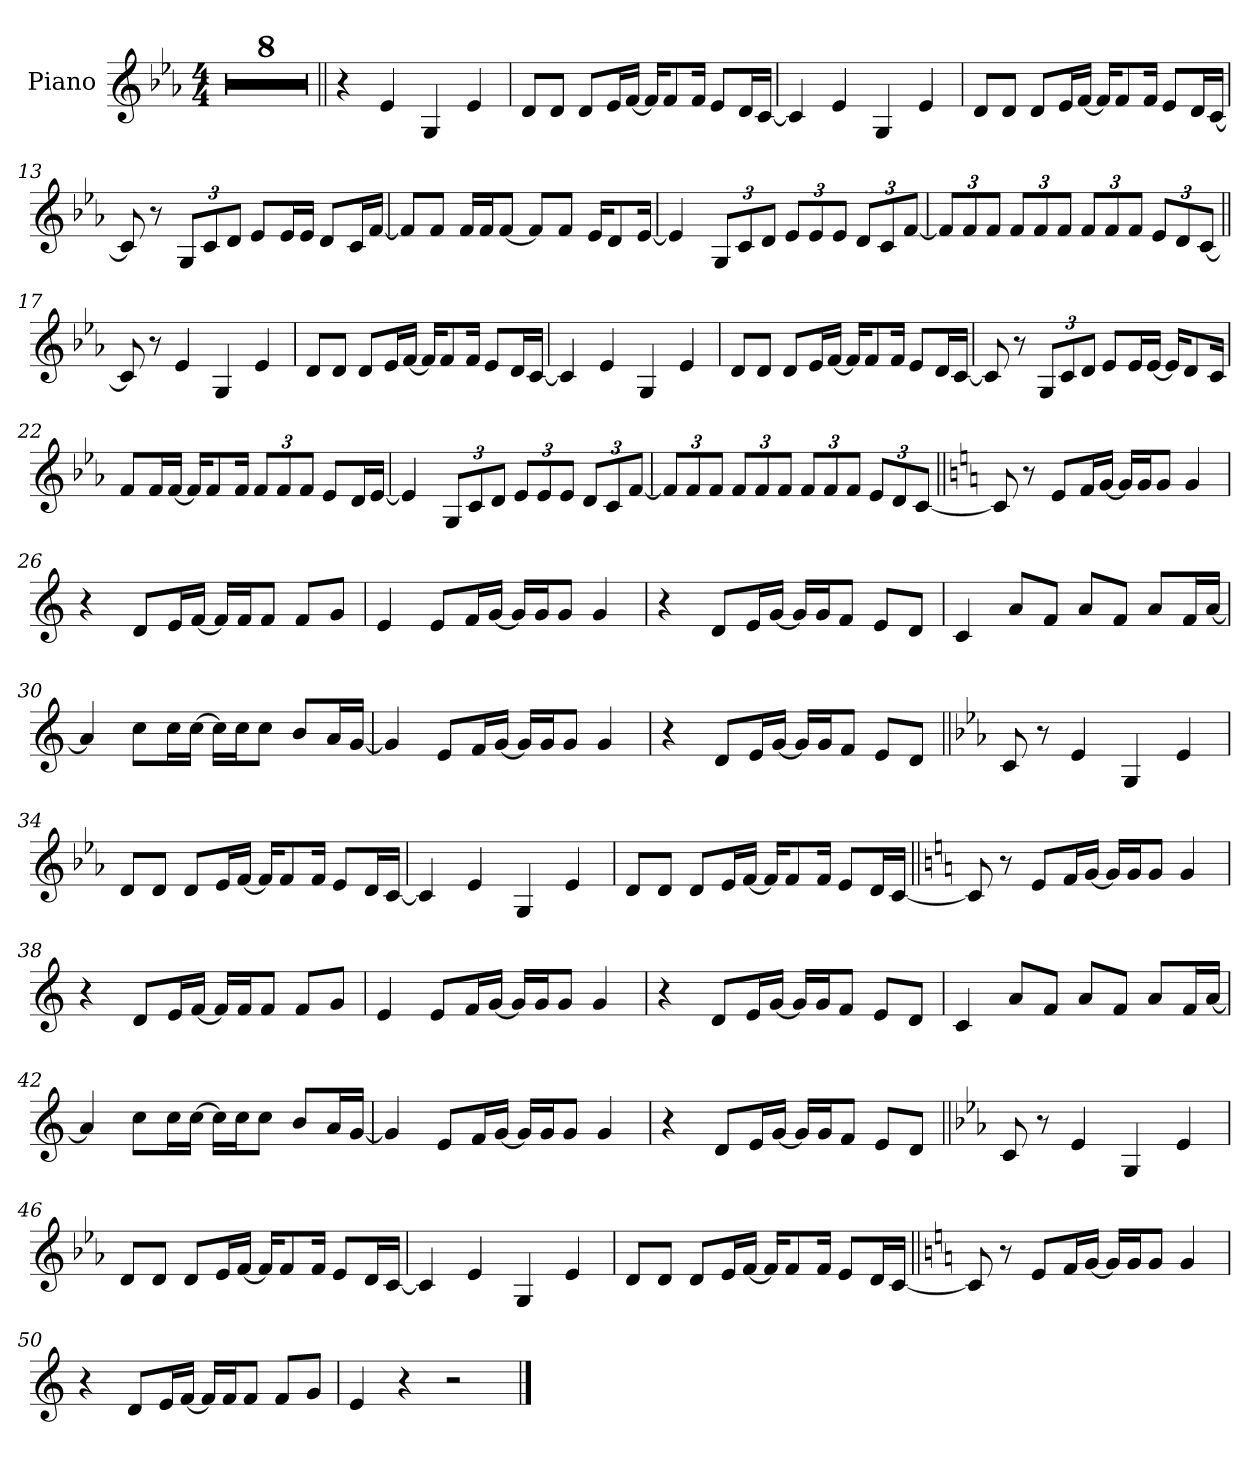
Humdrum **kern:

**kern
*part1
*staff1
*I"Piano
*I'Pno.
*clefG2
*k[b-e-a-]
*M4/4
*MM120
=1
1r
=2
1r
=3
1r
=4
1r
=5
1r
=6
1r
=7
1r
=8
1r
=9||
4r
4e-
4G
4e-
=10
8dL
8dJ
8dL
16e-L
[16fJJ
16fKL]
8f
16fJk
8e-L
16dL
[16cJJ
=11
4c]
4e-
4G
4e-
=12
8dL
8dJ
8dL
16e-L
[16fJJ
16fKL]
8f
16fJk
8e-L
16dL
[16cJJ
=13
8c]
8r
*Xbrackettup
12GL
12c
12dJ
8e-L
16e-L
16e-JJ
8dL
16cL
[16fJJ
=14
8fL]
8fJ
16fLL
16fJ
[8fJ
8fL]
8fJ
16e-KL
8d
[16e-Jk
=15
4e-]
12GL
12c
12dJ
12e-L
12e-
12e-J
12dL
12c
[12fJ
=16
12fL]
12f
12fJ
12fL
12f
12fJ
12fL
12f
12fJ
12e-L
12d
[12cJ
=17||
8c]
8r
4e-
4G
4e-
=18
8dL
8dJ
8dL
16e-L
[16fJJ
16fKL]
8f
16fJk
8e-L
16dL
[16cJJ
=19
4c]
4e-
4G
4e-
=20
8dL
8dJ
8dL
16e-L
[16fJJ
16fKL]
8f
16fJk
8e-L
16dL
[16cJJ
=21
8c]
8r
12GL
12c
12dJ
8e-L
16e-L
[16e-JJ
16e-KL]
8d
16cJk
=22
8fL
16fL
[16fJJ
16fKL]
8f
16fJk
12fL
12f
12fJ
8e-L
16dL
[16e-JJ
=23
4e-]
12GL
12c
12dJ
12e-L
12e-
12e-J
12dL
12c
[12fJ
=24
12fL]
12f
12fJ
12fL
12f
12fJ
12fL
12f
12fJ
12e-L
12d
[12cJ
=25||
*k[]
8c]
8r
8eL
16fL
[16gJJ
16gLL]
16gJ
8gJ
4g
=26
4r
8dL
16eL
[16fJJ
16fLL]
16fJ
8fJ
8fL
8gJ
=27
4e
8eL
16fL
[16gJJ
16gLL]
16gJ
8gJ
4g
=28
4r
8dL
16eL
[16gJJ
16gLL]
16gJ
8fJ
8eL
8dJ
=29
4c
8aL
8fJ
8aL
8fJ
8aL
16fL
[16aJJ
=30
4a]
8ccL
16ccL
[16ccJJ
16ccLL]
16ccJ
8ccJ
8bL
16aL
[16gJJ
=31
4g]
8eL
16fL
[16gJJ
16gLL]
16gJ
8gJ
4g
=32
4r
8dL
16eL
[16gJJ
16gLL]
16gJ
8fJ
8eL
8dJ
=33||
*k[b-e-a-]
8c
8r
4e-
4G
4e-
=34
8dL
8dJ
8dL
16e-L
[16fJJ
16fKL]
8f
16fJk
8e-L
16dL
[16cJJ
=35
4c]
4e-
4G
4e-
=36
8dL
8dJ
8dL
16e-L
[16fJJ
16fKL]
8f
16fJk
8e-L
16dL
[16cJJ
=37||
*k[]
8c]
8r
8eL
16fL
[16gJJ
16gLL]
16gJ
8gJ
4g
=38
*k[]
4r
8dL
16eL
[16fJJ
16fLL]
16fJ
8fJ
8fL
8gJ
=39
4e
8eL
16fL
[16gJJ
16gLL]
16gJ
8gJ
4g
=40
4r
8dL
16eL
[16gJJ
16gLL]
16gJ
8fJ
8eL
8dJ
=41
4c
8aL
8fJ
8aL
8fJ
8aL
16fL
[16aJJ
=42
4a]
8ccL
16ccL
[16ccJJ
16ccLL]
16ccJ
8ccJ
8bL
16aL
[16gJJ
=43
4g]
8eL
16fL
[16gJJ
16gLL]
16gJ
8gJ
4g
=44
4r
8dL
16eL
[16gJJ
16gLL]
16gJ
8fJ
8eL
8dJ
=45||
*k[b-e-a-]
8c
8r
4e-
4G
4e-
=46
8dL
8dJ
8dL
16e-L
[16fJJ
16fKL]
8f
16fJk
8e-L
16dL
[16cJJ
=47
4c]
4e-
4G
4e-
=48
8dL
8dJ
8dL
16e-L
[16fJJ
16fKL]
8f
16fJk
8e-L
16dL
[16cJJ
=49||
*k[]
8c]
8r
8eL
16fL
[16gJJ
16gLL]
16gJ
8gJ
4g
=50
4r
8dL
16eL
[16fJJ
16fLL]
16fJ
8fJ
8fL
8gJ
=51
4e
4r
2r
==
*-
